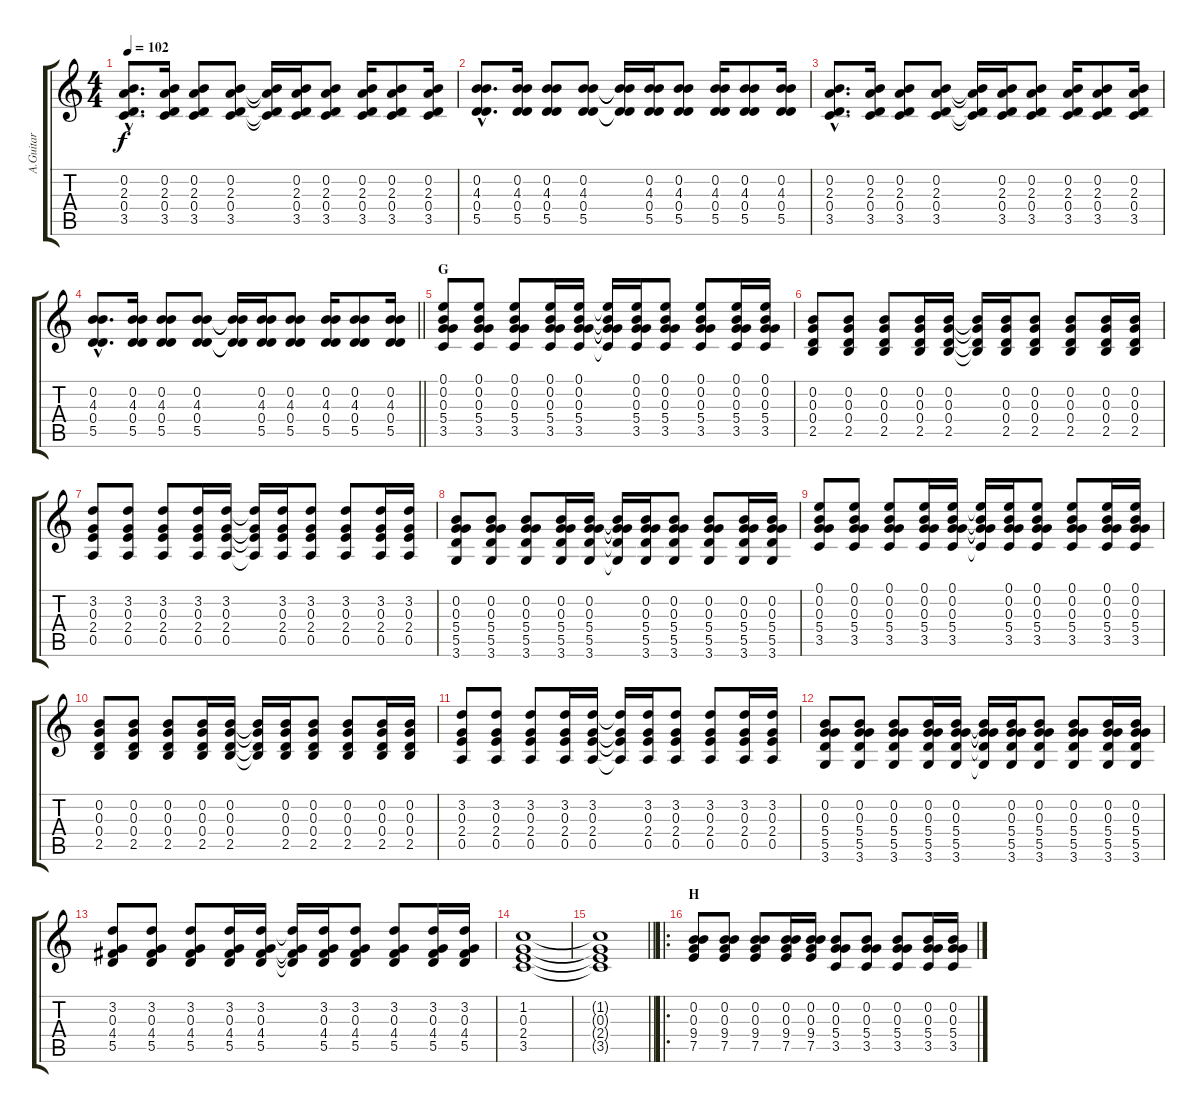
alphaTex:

\track ("A.Guitar " "A.Guitar ") {instrument acousticguitarsteel}
\staff {score tabs}
\tuning (E4 B3 G3 D3 A2 E2) {hide}
\ts (4 4)
\tempo 102
\clef g2
\ks c
(0.2{hac} 2.3{hac} 0.4{hac} 3.5{hac}).8{d dy f} (0.2 2.3 0.4 3.5).16 (0.2 2.3 0.4 3.5).8 (0.2 2.3 0.4 3.5).8 (0.2{t} 2.3{t} 0.4{t} 3.5{t}).16 (0.2 2.3 0.4 3.5).16 (0.2 2.3 0.4 3.5).8 (0.2 2.3 0.4 3.5).16 (0.2 2.3 0.4 3.5).8 (0.2 2.3 0.4 3.5).16 |
(0.2{hac} 4.3{hac} 0.4{hac} 5.5{hac}).8{d} (0.2 4.3 0.4 5.5).16 (0.2 4.3 0.4 5.5).8 (0.2 4.3 0.4 5.5).8 (0.2{t} 4.3{t} 0.4{t} 5.5{t}).16 (0.2 4.3 0.4 5.5).16 (0.2 4.3 0.4 5.5).8 (0.2 4.3 0.4 5.5).16 (0.2 4.3 0.4 5.5).8 (0.2 4.3 0.4 5.5).16 |
(0.2{hac} 2.3{hac} 0.4{hac} 3.5{hac}).8{d} (0.2 2.3 0.4 3.5).16 (0.2 2.3 0.4 3.5).8 (0.2 2.3 0.4 3.5).8 (0.2{t} 2.3{t} 0.4{t} 3.5{t}).16 (0.2 2.3 0.4 3.5).16 (0.2 2.3 0.4 3.5).8 (0.2 2.3 0.4 3.5).16 (0.2 2.3 0.4 3.5).8 (0.2 2.3 0.4 3.5).16 |
\barLineRight lightlight
(0.2{hac} 4.3{hac} 0.4{hac} 5.5{hac}).8{d} (0.2 4.3 0.4 5.5).16 (0.2 4.3 0.4 5.5).8 (0.2 4.3 0.4 5.5).8 (0.2{t} 4.3{t} 0.4{t} 5.5{t}).16 (0.2 4.3 0.4 5.5).16 (0.2 4.3 0.4 5.5).8 (0.2 4.3 0.4 5.5).16 (0.2 4.3 0.4 5.5).8 (0.2 4.3 0.4 5.5).16 |
\section ("" "G")
(0.1 0.2 0.3 5.4 3.5).8 (0.1 0.2 0.3 5.4 3.5).8 (0.1 0.2 0.3 5.4 3.5).8 (0.1 0.2 0.3 5.4 3.5).16 (0.1 0.2 0.3 5.4 3.5).16 (0.1{t} 0.2{t} 0.3{t} 5.4{t} 3.5{t}).16 (0.1 0.2 0.3 5.4 3.5).16 (0.1 0.2 0.3 5.4 3.5).8 (0.1 0.2 0.3 5.4 3.5).8 (0.1 0.2 0.3 5.4 3.5).16 (0.1 0.2 0.3 5.4 3.5).16 |
(0.2 0.3 0.4 2.5).8 (0.2 0.3 0.4 2.5).8 (0.2 0.3 0.4 2.5).8 (0.2 0.3 0.4 2.5).16 (0.2 0.3 0.4 2.5).16 (0.2{t} 0.3{t} 0.4{t} 2.5{t}).16 (0.2 0.3 0.4 2.5).16 (0.2 0.3 0.4 2.5).8 (0.2 0.3 0.4 2.5).8 (0.2 0.3 0.4 2.5).16 (0.2 0.3 0.4 2.5).16 |
(3.2 0.3 2.4 0.5).8 (3.2 0.3 2.4 0.5).8 (3.2 0.3 2.4 0.5).8 (3.2 0.3 2.4 0.5).16 (3.2 0.3 2.4 0.5).16 (3.2{t} 0.3{t} 2.4{t} 0.5{t}).16 (3.2 0.3 2.4 0.5).16 (3.2 0.3 2.4 0.5).8 (3.2 0.3 2.4 0.5).8 (3.2 0.3 2.4 0.5).16 (3.2 0.3 2.4 0.5).16 |
(0.2 0.3 5.4 5.5 3.6).8 (0.2 0.3 5.4 5.5 3.6).8 (0.2 0.3 5.4 5.5 3.6).8 (0.2 0.3 5.4 5.5 3.6).16 (0.2 0.3 5.4 5.5 3.6).16 (0.2{t} 0.3{t} 5.4{t} 5.5{t} 3.6{t}).16 (0.2 0.3 5.4 5.5 3.6).16 (0.2 0.3 5.4 5.5 3.6).8 (0.2 0.3 5.4 5.5 3.6).8 (0.2 0.3 5.4 5.5 3.6).16 (0.2 0.3 5.4 5.5 3.6).16 |
(0.1 0.2 0.3 5.4 3.5).8 (0.1 0.2 0.3 5.4 3.5).8 (0.1 0.2 0.3 5.4 3.5).8 (0.1 0.2 0.3 5.4 3.5).16 (0.1 0.2 0.3 5.4 3.5).16 (0.1{t} 0.2{t} 0.3{t} 5.4{t} 3.5{t}).16 (0.1 0.2 0.3 5.4 3.5).16 (0.1 0.2 0.3 5.4 3.5).8 (0.1 0.2 0.3 5.4 3.5).8 (0.1 0.2 0.3 5.4 3.5).16 (0.1 0.2 0.3 5.4 3.5).16 |
(0.2 0.3 0.4 2.5).8 (0.2 0.3 0.4 2.5).8 (0.2 0.3 0.4 2.5).8 (0.2 0.3 0.4 2.5).16 (0.2 0.3 0.4 2.5).16 (0.2{t} 0.3{t} 0.4{t} 2.5{t}).16 (0.2 0.3 0.4 2.5).16 (0.2 0.3 0.4 2.5).8 (0.2 0.3 0.4 2.5).8 (0.2 0.3 0.4 2.5).16 (0.2 0.3 0.4 2.5).16 |
(3.2 0.3 2.4 0.5).8 (3.2 0.3 2.4 0.5).8 (3.2 0.3 2.4 0.5).8 (3.2 0.3 2.4 0.5).16 (3.2 0.3 2.4 0.5).16 (3.2{t} 0.3{t} 2.4{t} 0.5{t}).16 (3.2 0.3 2.4 0.5).16 (3.2 0.3 2.4 0.5).8 (3.2 0.3 2.4 0.5).8 (3.2 0.3 2.4 0.5).16 (3.2 0.3 2.4 0.5).16 |
(0.2 0.3 5.4 5.5 3.6).8 (0.2 0.3 5.4 5.5 3.6).8 (0.2 0.3 5.4 5.5 3.6).8 (0.2 0.3 5.4 5.5 3.6).16 (0.2 0.3 5.4 5.5 3.6).16 (0.2{t} 0.3{t} 5.4{t} 5.5{t} 3.6{t}).16 (0.2 0.3 5.4 5.5 3.6).16 (0.2 0.3 5.4 5.5 3.6).8 (0.2 0.3 5.4 5.5 3.6).8 (0.2 0.3 5.4 5.5 3.6).16 (0.2 0.3 5.4 5.5 3.6).16 |
(3.2 0.3 4.4 5.5).8 (3.2 0.3 4.4 5.5).8 (3.2 0.3 4.4 5.5).8 (3.2 0.3 4.4 5.5).16 (3.2 0.3 4.4 5.5).16 (3.2{t} 0.3{t} 4.4{t} 5.5{t}).16 (3.2 0.3 4.4 5.5).16 (3.2 0.3 4.4 5.5).8 (3.2 0.3 4.4 5.5).8 (3.2 0.3 4.4 5.5).16 (3.2 0.3 4.4 5.5).16 |
(1.2 0.3 2.4 3.5).1 |
\barLineRight lightlight
(1.2{t} 0.3{t} 2.4{t} 3.5{t}).1 |
\ro
\section ("" "H")
(0.2 0.3 9.4 7.5).8 (0.2 0.3 9.4 7.5).8 (0.2 0.3 9.4 7.5).8 (0.2 0.3 9.4 7.5).16 (0.2 0.3 9.4 7.5).16 (0.2 0.3 5.4 3.5).8 (0.2 0.3 5.4 3.5).8 (0.2 0.3 5.4 3.5).8 (0.2 0.3 5.4 3.5).16 (0.2 0.3 5.4 3.5).16
